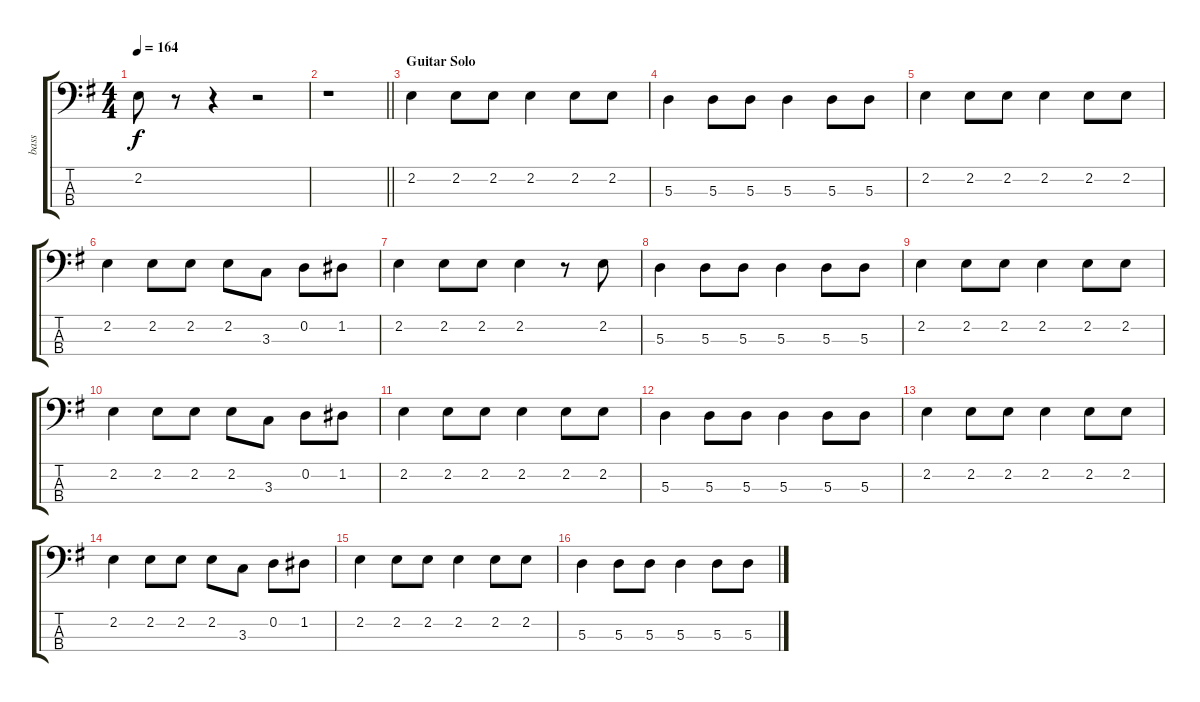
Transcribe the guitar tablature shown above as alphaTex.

\track ("bass" "bass") {instrument electricbassfinger}
\staff {score tabs}
\tuning (G2 D2 A1 E1) {hide}
\ts (4 4)
\tempo 164
\clef f4
\ks g
2.2.8{dy f} r.8 r.4 r.2 |
\barLineRight lightlight
r.1 |
\section ("" "Guitar Solo")
2.2.4 2.2.8 2.2.8 2.2.4 2.2.8 2.2.8 |
5.3.4 5.3.8 5.3.8 5.3.4 5.3.8 5.3.8 |
2.2.4 2.2.8 2.2.8 2.2.4 2.2.8 2.2.8 |
2.2.4 2.2.8 2.2.8 2.2.8 3.3.8 0.2.8 1.2.8 |
2.2.4 2.2.8 2.2.8 2.2.4 r.8 2.2.8 |
5.3.4 5.3.8 5.3.8 5.3.4 5.3.8 5.3.8 |
2.2.4 2.2.8 2.2.8 2.2.4 2.2.8 2.2.8 |
2.2.4 2.2.8 2.2.8 2.2.8 3.3.8 0.2.8 1.2.8 |
2.2.4 2.2.8 2.2.8 2.2.4 2.2.8 2.2.8 |
5.3.4 5.3.8 5.3.8 5.3.4 5.3.8 5.3.8 |
2.2.4 2.2.8 2.2.8 2.2.4 2.2.8 2.2.8 |
2.2.4 2.2.8 2.2.8 2.2.8 3.3.8 0.2.8 1.2.8 |
2.2.4 2.2.8 2.2.8 2.2.4 2.2.8 2.2.8 |
5.3.4 5.3.8 5.3.8 5.3.4 5.3.8 5.3.8
